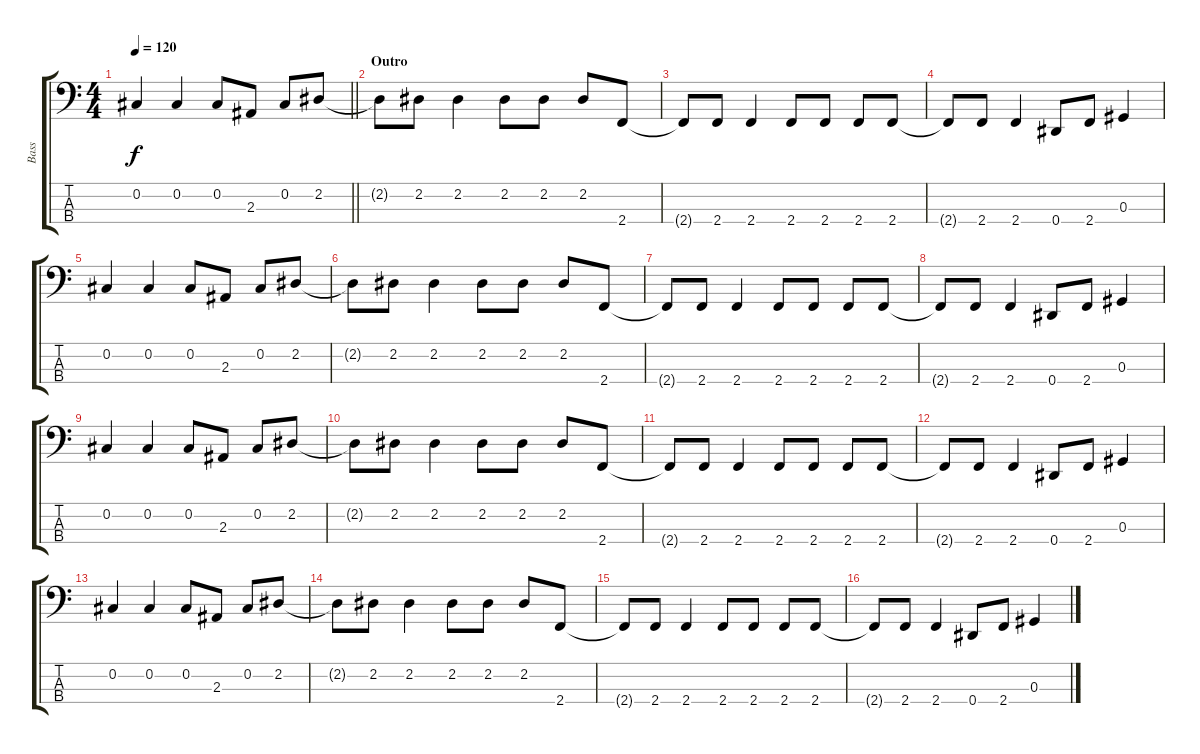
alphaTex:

\track ("Bass" "Bass") {instrument electricbasspick}
\staff {score tabs}
\tuning (Gb2 Db2 Ab1 Eb1) {hide}
\ts (4 4)
\tempo 120
\clef f4
\barLineRight lightlight
\ks c
0.2.4{dy f} 0.2.4 0.2.8 2.3.8 0.2.8 2.2.8 |
\section ("" "Outro")
2.2{t}.8 2.2.8 2.2.4 2.2.8 2.2.8 2.2.8 2.4.8 |
2.4{t}.8 2.4.8 2.4.4 2.4.8 2.4.8 2.4.8 2.4.8 |
2.4{t}.8 2.4.8 2.4.4 0.4.8 2.4.8 0.3.4 |
0.2.4 0.2.4 0.2.8 2.3.8 0.2.8 2.2.8 |
2.2{t}.8 2.2.8 2.2.4 2.2.8 2.2.8 2.2.8 2.4.8 |
2.4{t}.8 2.4.8 2.4.4 2.4.8 2.4.8 2.4.8 2.4.8 |
2.4{t}.8 2.4.8 2.4.4 0.4.8 2.4.8 0.3.4 |
0.2.4 0.2.4 0.2.8 2.3.8 0.2.8 2.2.8 |
2.2{t}.8 2.2.8 2.2.4 2.2.8 2.2.8 2.2.8 2.4.8 |
2.4{t}.8 2.4.8 2.4.4 2.4.8 2.4.8 2.4.8 2.4.8 |
2.4{t}.8 2.4.8 2.4.4 0.4.8 2.4.8 0.3.4 |
0.2.4 0.2.4 0.2.8 2.3.8 0.2.8 2.2.8 |
2.2{t}.8 2.2.8 2.2.4 2.2.8 2.2.8 2.2.8 2.4.8 |
2.4{t}.8 2.4.8 2.4.4 2.4.8 2.4.8 2.4.8 2.4.8 |
2.4{t}.8 2.4.8 2.4.4 0.4.8 2.4.8 0.3.4
